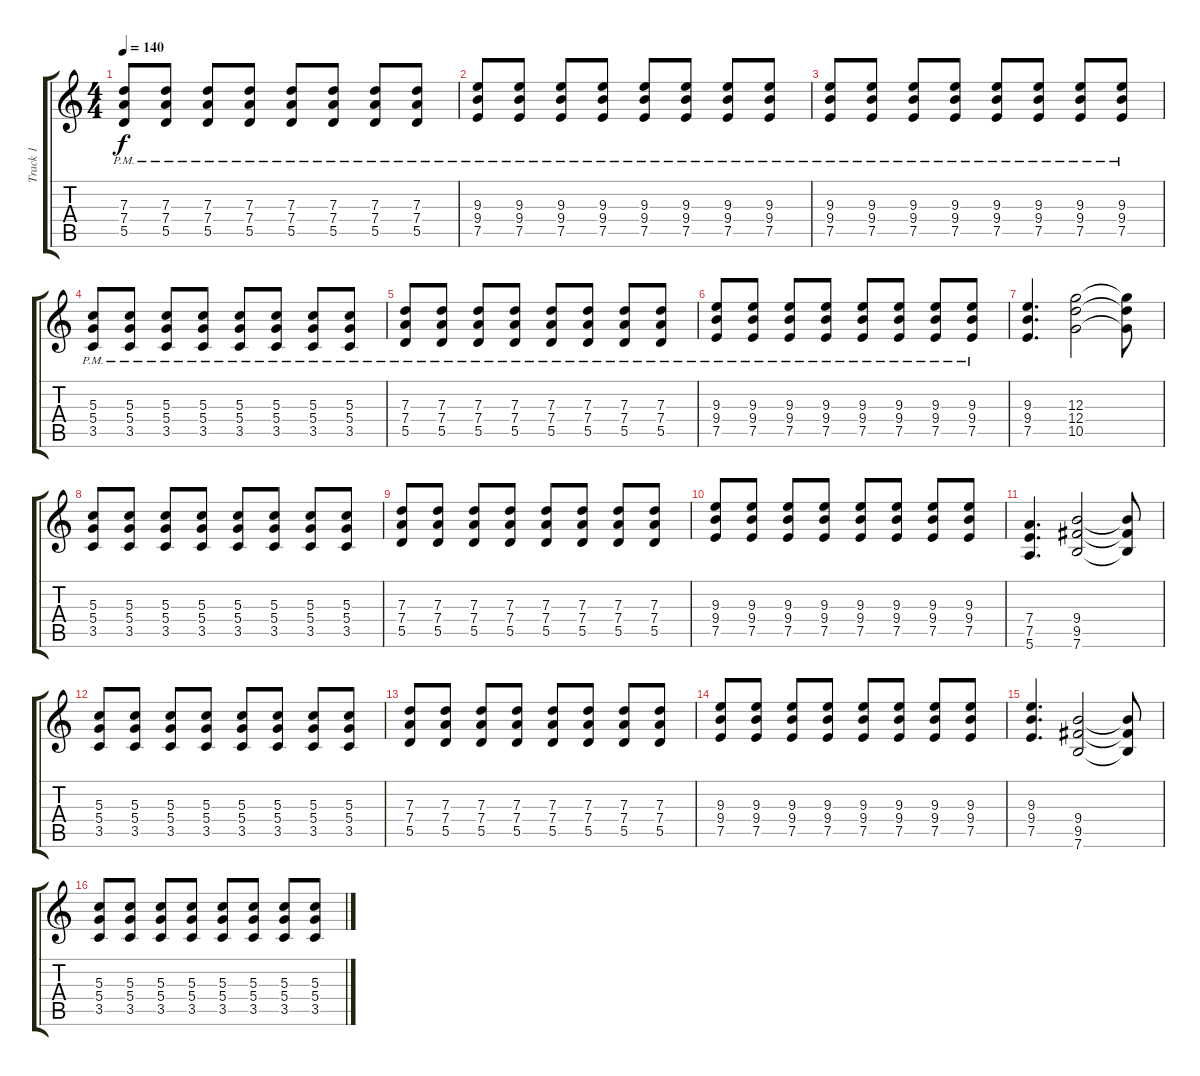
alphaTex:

\track ("Track 1" "Track 1") {instrument distortionguitar}
\staff {score tabs}
\tuning (E4 B3 G3 D3 A2 E2) {hide}
\ts (4 4)
\tempo 140
\clef g2
\ks c
(7.3{pm} 7.4{pm} 5.5{pm}).8{dy f} (7.3{pm} 7.4{pm} 5.5{pm}).8 (7.3{pm} 7.4{pm} 5.5{pm}).8 (7.3{pm} 7.4{pm} 5.5{pm}).8 (7.3{pm} 7.4{pm} 5.5{pm}).8 (7.3{pm} 7.4{pm} 5.5{pm}).8 (7.3{pm} 7.4{pm} 5.5{pm}).8 (7.3{pm} 7.4{pm} 5.5{pm}).8 |
(9.3{pm} 9.4{pm} 7.5{pm}).8 (9.3{pm} 9.4{pm} 7.5{pm}).8 (9.3{pm} 9.4{pm} 7.5{pm}).8 (9.3{pm} 9.4{pm} 7.5{pm}).8 (9.3{pm} 9.4{pm} 7.5{pm}).8 (9.3{pm} 9.4{pm} 7.5{pm}).8 (9.3{pm} 9.4{pm} 7.5{pm}).8 (9.3{pm} 9.4{pm} 7.5{pm}).8 |
(9.3{pm} 9.4{pm} 7.5{pm}).8 (9.3{pm} 9.4{pm} 7.5{pm}).8 (9.3{pm} 9.4{pm} 7.5{pm}).8 (9.3{pm} 9.4{pm} 7.5{pm}).8 (9.3{pm} 9.4{pm} 7.5{pm}).8 (9.3{pm} 9.4{pm} 7.5{pm}).8 (9.3{pm} 9.4{pm} 7.5{pm}).8 (9.3{pm} 9.4{pm} 7.5{pm}).8 |
(5.3{pm} 5.4{pm} 3.5{pm}).8 (5.3{pm} 5.4{pm} 3.5{pm}).8 (5.3{pm} 5.4{pm} 3.5{pm}).8 (5.3{pm} 5.4{pm} 3.5{pm}).8 (5.3{pm} 5.4{pm} 3.5{pm}).8 (5.3{pm} 5.4{pm} 3.5{pm}).8 (5.3{pm} 5.4{pm} 3.5{pm}).8 (5.3{pm} 5.4{pm} 3.5{pm}).8 |
(7.3{pm} 7.4{pm} 5.5{pm}).8 (7.3{pm} 7.4{pm} 5.5{pm}).8 (7.3{pm} 7.4{pm} 5.5{pm}).8 (7.3{pm} 7.4{pm} 5.5{pm}).8 (7.3{pm} 7.4{pm} 5.5{pm}).8 (7.3{pm} 7.4{pm} 5.5{pm}).8 (7.3{pm} 7.4{pm} 5.5{pm}).8 (7.3{pm} 7.4{pm} 5.5{pm}).8 |
(9.3{pm} 9.4{pm} 7.5{pm}).8 (9.3{pm} 9.4{pm} 7.5{pm}).8 (9.3{pm} 9.4{pm} 7.5{pm}).8 (9.3{pm} 9.4{pm} 7.5{pm}).8 (9.3{pm} 9.4{pm} 7.5{pm}).8 (9.3{pm} 9.4{pm} 7.5{pm}).8 (9.3{pm} 9.4{pm} 7.5{pm}).8 (9.3{pm} 9.4{pm} 7.5{pm}).8 |
(9.3 9.4 7.5).4{d} (12.3 12.4 10.5).2 (12.3{t} 12.4{t} 10.5{t}).8 |
(5.3 5.4 3.5).8 (5.3 5.4 3.5).8 (5.3 5.4 3.5).8 (5.3 5.4 3.5).8 (5.3 5.4 3.5).8 (5.3 5.4 3.5).8 (5.3 5.4 3.5).8 (5.3 5.4 3.5).8 |
(7.3 7.4 5.5).8 (7.3 7.4 5.5).8 (7.3 7.4 5.5).8 (7.3 7.4 5.5).8 (7.3 7.4 5.5).8 (7.3 7.4 5.5).8 (7.3 7.4 5.5).8 (7.3 7.4 5.5).8 |
(9.3 9.4 7.5).8 (9.3 9.4 7.5).8 (9.3 9.4 7.5).8 (9.3 9.4 7.5).8 (9.3 9.4 7.5).8 (9.3 9.4 7.5).8 (9.3 9.4 7.5).8 (9.3 9.4 7.5).8 |
(7.4 7.5 5.6).4{d} (9.4 9.5 7.6).2 (9.4{t} 9.5{t} 7.6{t}).8 |
(5.3 5.4 3.5).8 (5.3 5.4 3.5).8 (5.3 5.4 3.5).8 (5.3 5.4 3.5).8 (5.3 5.4 3.5).8 (5.3 5.4 3.5).8 (5.3 5.4 3.5).8 (5.3 5.4 3.5).8 |
(7.3 7.4 5.5).8 (7.3 7.4 5.5).8 (7.3 7.4 5.5).8 (7.3 7.4 5.5).8 (7.3 7.4 5.5).8 (7.3 7.4 5.5).8 (7.3 7.4 5.5).8 (7.3 7.4 5.5).8 |
(9.3 9.4 7.5).8 (9.3 9.4 7.5).8 (9.3 9.4 7.5).8 (9.3 9.4 7.5).8 (9.3 9.4 7.5).8 (9.3 9.4 7.5).8 (9.3 9.4 7.5).8 (9.3 9.4 7.5).8 |
(9.3 9.4 7.5).4{d} (9.4 9.5 7.6).2 (9.4{t} 9.5{t} 7.6{t}).8 |
(5.3 5.4 3.5).8 (5.3 5.4 3.5).8 (5.3 5.4 3.5).8 (5.3 5.4 3.5).8 (5.3 5.4 3.5).8 (5.3 5.4 3.5).8 (5.3 5.4 3.5).8 (5.3 5.4 3.5).8
